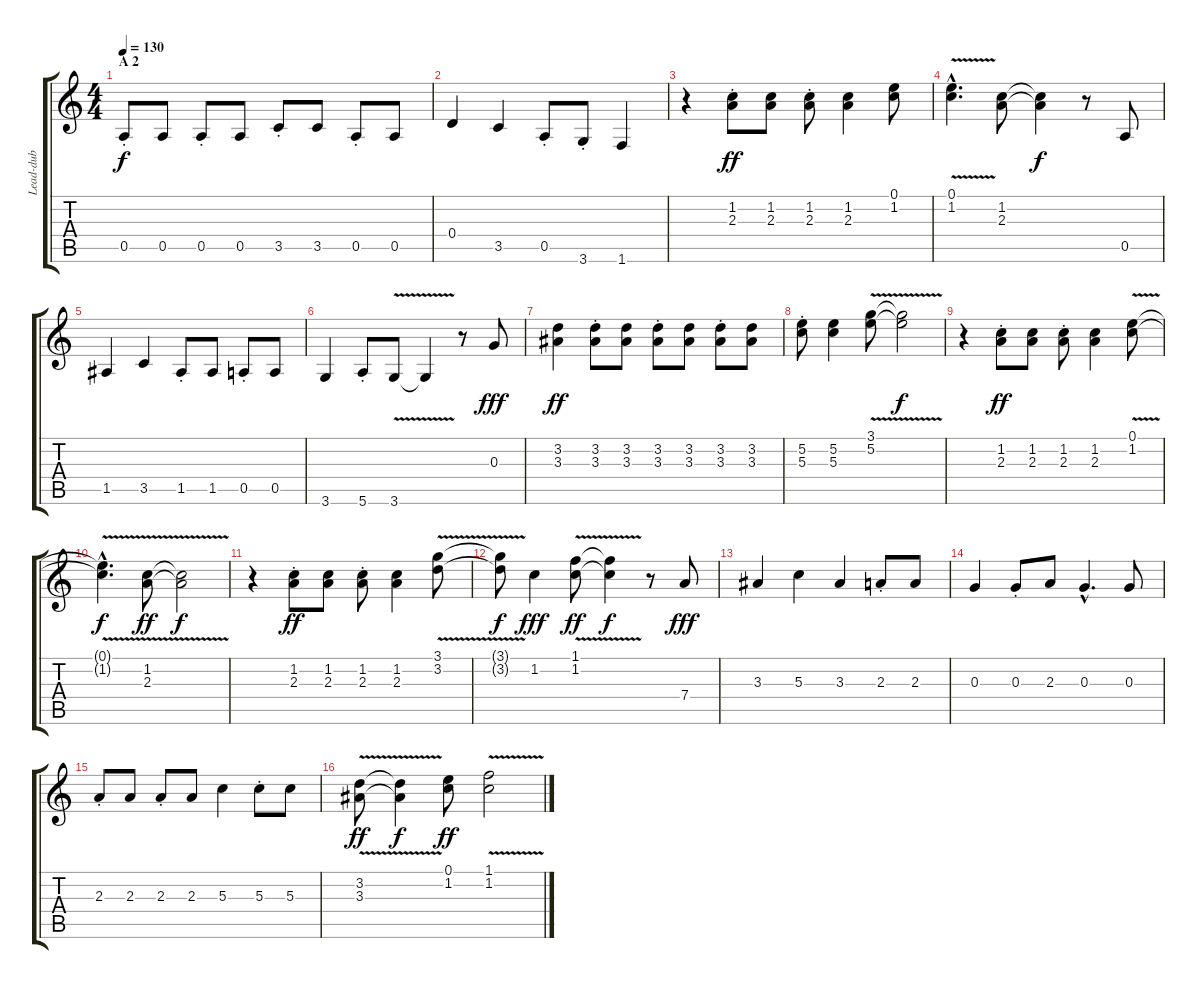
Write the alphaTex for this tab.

\track ("Lead-dub" "Lead-dub") {instrument electricguitarjazz}
\staff {score tabs}
\tuning (E4 B3 G3 D3 A2 E2) {hide}
\ts (4 4)
\section ("" "A 2")
\tempo 130
\clef g2
\ks c
0.5{st}.8{dy f} 0.5.8 0.5{st}.8 0.5.8 3.5{st}.8 3.5.8 0.5{st}.8 0.5.8 |
0.4.4 3.5.4 0.5{st}.8 3.6{st}.8 1.6.4 |
r.4{instrument acousticguitarnylon} (1.2{st} 2.3{st}).8{dy ff} (1.2 2.3).8 (1.2{st} 2.3{st}).8 (1.2 2.3).4 (0.1 1.2).8 |
(0.1{v hac} 1.2{v hac}).4{d} (1.2 2.3).8 (1.2{t} 2.3{t}).4{dy f} r.8{volume 16 instrument electricguitarclean} 0.5.8 |
1.5.4 3.5.4 1.5{st}.8 1.5.8 0.5{st}.8 0.5.8 |
3.6.4 5.6{st}.8 3.6{v}.8 3.6{t}.4 r.8{instrument acousticguitarnylon} 0.3.8{dy fff} |
(3.2 3.3).4{dy ff} (3.2{st} 3.3{st}).8 (3.2 3.3).8 (3.2{st} 3.3{st}).8 (3.2 3.3).8 (3.2{st} 3.3{st}).8 (3.2 3.3).8 |
(5.2{st} 5.3{st}).8 (5.2 5.3).4 (3.1 5.2{v}).8 (3.1{t} 5.2{t}).2{dy f} |
r.4 (1.2{st} 2.3{st}).8{dy ff} (1.2 2.3).8 (1.2{st} 2.3{st}).8 (1.2 2.3).4 (0.1 1.2{v}).8 |
(0.1{hac t} 1.2{hac t}).4{d dy f} (1.2{v} 2.3).8{dy ff} (1.2{t} 2.3{t}).2{dy f} |
r.4 (1.2{st} 2.3{st}).8{dy ff} (1.2 2.3).8 (1.2{st} 2.3{st}).8 (1.2 2.3).4 (3.1{v} 3.2).8 |
(3.1{t} 3.2{t}).8{dy f} 1.2.4{dy fff} (1.1{v} 1.2{v}).8{dy ff} (1.1{t} 1.2{t}).4{dy f} r.8 7.4.8{dy fff} |
3.3.4 5.3.4 3.3.4 2.3{st}.8 2.3.8 |
0.3.4 0.3{st}.8 2.3.8 0.3{hac}.4{d} 0.3.8 |
2.3{st}.8 2.3.8 2.3{st}.8 2.3.8 5.3.4 5.3{st}.8 5.3.8 |
(3.2{v} 3.3{v}).8{dy ff} (3.2{t} 3.3{t}).4{dy f} (0.1 1.2).8{dy ff} (1.1{v} 1.2{v}).2
